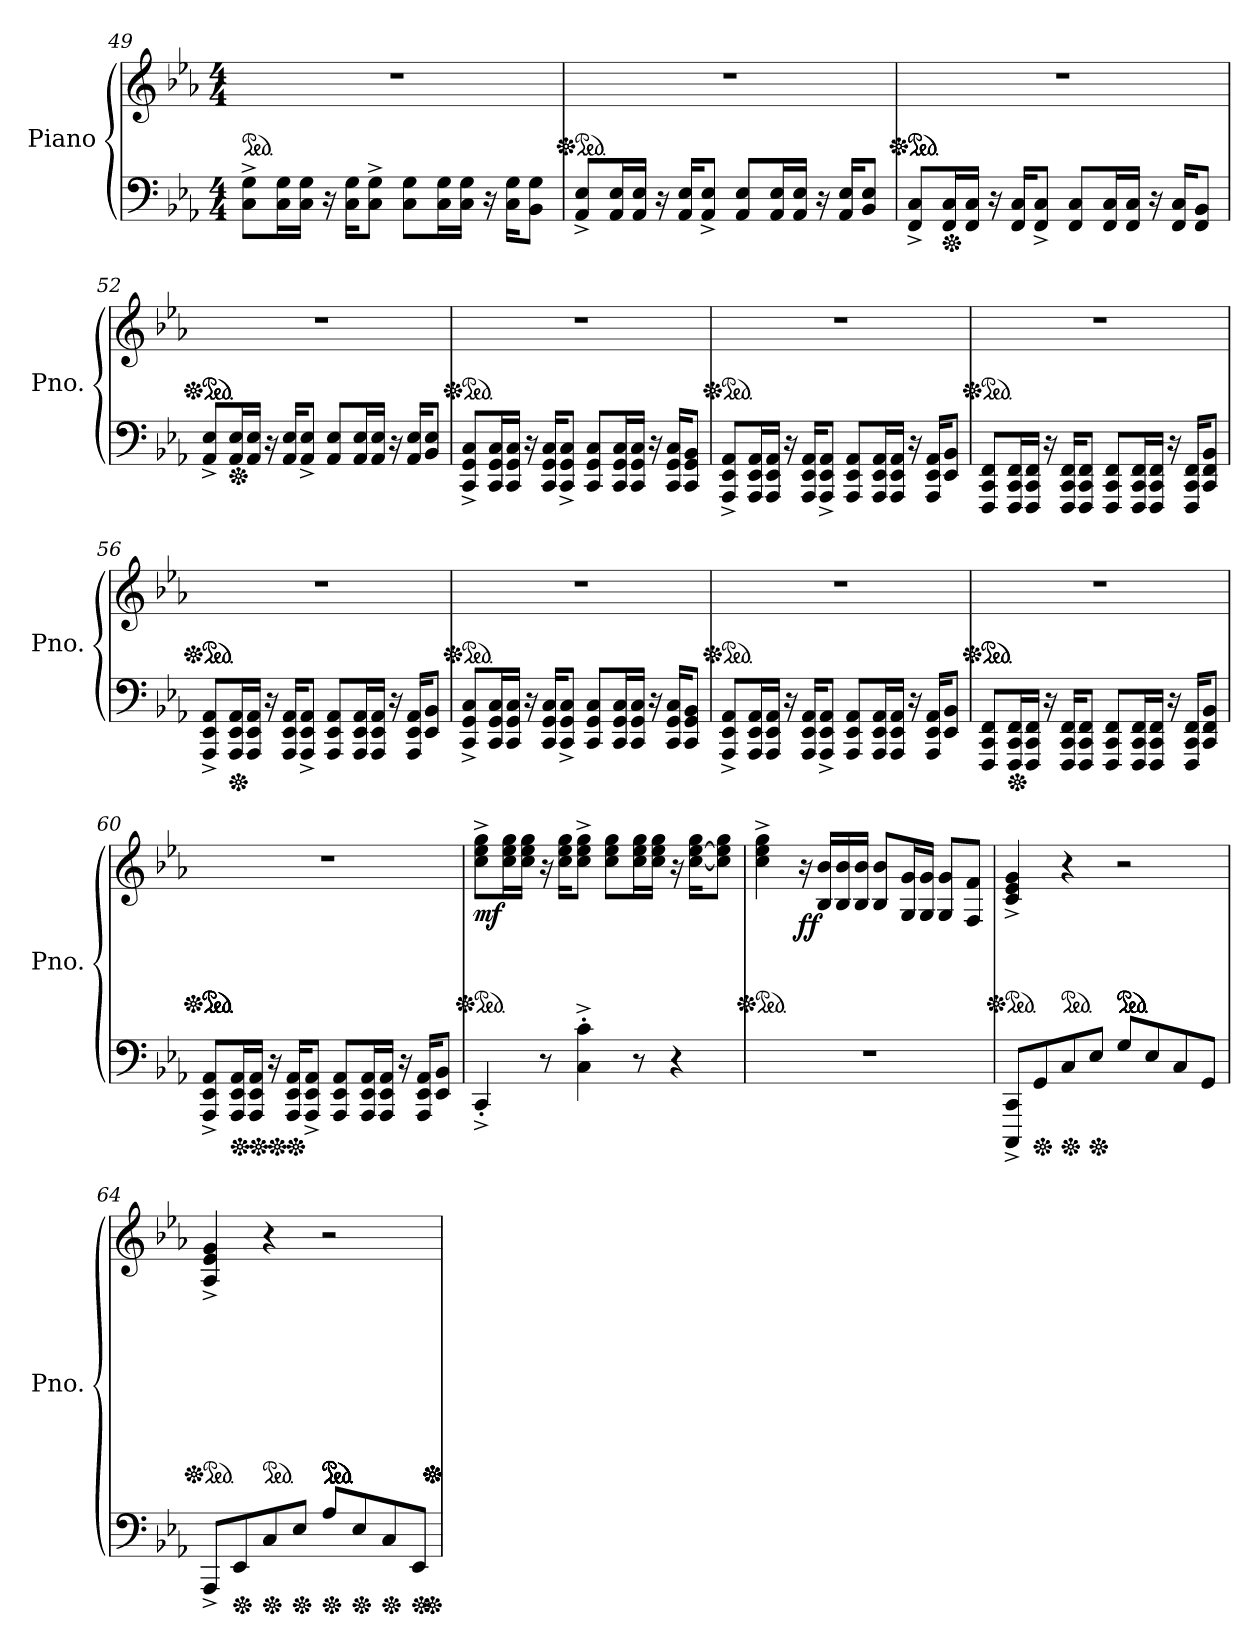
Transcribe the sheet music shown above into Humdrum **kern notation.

**kern	**kern	**dynam
*part1	*part1	*part1
*staff2	*staff1	*staff1/2
*I"Piano	*	*
*I'Pno.	*	*
!!LO:LB:g=z
*clefF4	*clefG2	*
*k[b-e-a-]	*k[b-e-a-]	*
*M4/4	*M4/4	*
*	*ped	*
=49	=49	=49
8C\^ 8G\^L	1r	.
16C\ 16G\L	.	.
16C\ 16G\JJ	.	.
16r	.	.
16C\ 16G\KL	.	.
8C\^ 8G\^J	.	.
8C\ 8G\L	.	.
16C\ 16G\L	.	.
16C\ 16G\JJ	.	.
16r	.	.
16C\ 16G\KL	.	.
8BB-\ 8G\J	.	.
=50	=50	=50
*	*Xped	*
*	*ped	*
8AA-/^ 8E-/^L	1r	.
16AA-/ 16E-/L	.	.
16AA-/ 16E-/JJ	.	.
16r	.	.
16AA-/ 16E-/KL	.	.
8AA-/^ 8E-/^J	.	.
8AA-/ 8E-/L	.	.
16AA-/ 16E-/L	.	.
16AA-/ 16E-/JJ	.	.
16r	.	.
16AA-/ 16E-/KL	.	.
8BB-/ 8E-/J	.	.
=51	=51	=51
*	*Xped	*
*	*ped	*
*	*ped	*
8FF/^ 8C/^L	1r	.
*Xped	*	*
16FF/ 16C/L	.	.
16FF/ 16C/JJ	.	.
16r	.	.
16FF/ 16C/KL	.	.
8FF/^ 8C/^J	.	.
8FF/ 8C/L	.	.
16FF/ 16C/L	.	.
16FF/ 16C/JJ	.	.
16r	.	.
16FF/ 16C/KL	.	.
8FF/ 8BB-/J	.	.
!!LO:LB:g=z
=52	=52	=52
*	*Xped	*
*	*ped	*
*	*ped	*
8AA-/^ 8E-/^L	1r	.
*Xped	*	*
16AA-/ 16E-/L	.	.
16AA-/ 16E-/JJ	.	.
16r	.	.
16AA-/ 16E-/KL	.	.
8AA-/^ 8E-/^J	.	.
8AA-/ 8E-/L	.	.
16AA-/ 16E-/L	.	.
16AA-/ 16E-/JJ	.	.
16r	.	.
16AA-/ 16E-/KL	.	.
8BB-/ 8E-/J	.	.
!!LO:PB:g=z
=53	=53	=53
*	*Xped	*
*	*ped	*
8CC/^ 8GG/^ 8C/^L	1r	.
16CC/ 16GG/ 16C/L	.	.
16CC/ 16GG/ 16C/JJ	.	.
16r	.	.
16CC/ 16GG/ 16C/KL	.	.
8CC/^ 8GG/^ 8C/^J	.	.
8CC/ 8GG/ 8C/L	.	.
16CC/ 16GG/ 16C/L	.	.
16CC/ 16GG/ 16C/JJ	.	.
16r	.	.
16CC/ 16GG/ 16C/KL	.	.
8CC/ 8GG/ 8BB-/J	.	.
=54	=54	=54
*	*Xped	*
*	*ped	*
8AAA-/^ 8EE-/^ 8AA-/^L	1r	.
16AAA-/ 16EE-/ 16AA-/L	.	.
16AAA-/ 16EE-/ 16AA-/JJ	.	.
16r	.	.
16AAA-/ 16EE-/ 16AA-/KL	.	.
8AAA-/^ 8EE-/^ 8AA-/^J	.	.
8AAA-/ 8EE-/ 8AA-/L	.	.
16AAA-/ 16EE-/ 16AA-/L	.	.
16AAA-/ 16EE-/ 16AA-/JJ	.	.
16r	.	.
16AAA-/ 16EE-/ 16AA-/KL	.	.
8EE-/ 8BB-/J	.	.
!!LO:LB:g=z
=55	=55	=55
*	*Xped	*
*	*ped	*
8FFF/ 8CC/ 8FF/L	1r	.
16FFF/ 16CC/ 16FF/L	.	.
16FFF/ 16CC/ 16FF/JJ	.	.
16r	.	.
16FFF/ 16CC/ 16FF/KL	.	.
8FFF/ 8CC/ 8FF/J	.	.
8FFF/ 8CC/ 8FF/L	.	.
16FFF/ 16CC/ 16FF/L	.	.
16FFF/ 16CC/ 16FF/JJ	.	.
16r	.	.
16FFF/ 16CC/ 16FF/KL	.	.
8CC/ 8FF/ 8BB-/J	.	.
=56	=56	=56
*	*Xped	*
*	*ped	*
*	*ped	*
8AAA-/^ 8EE-/^ 8AA-/^L	1r	.
*Xped	*	*
16AAA-/ 16EE-/ 16AA-/L	.	.
16AAA-/ 16EE-/ 16AA-/JJ	.	.
16r	.	.
16AAA-/ 16EE-/ 16AA-/KL	.	.
8AAA-/^ 8EE-/^ 8AA-/^J	.	.
8AAA-/ 8EE-/ 8AA-/L	.	.
16AAA-/ 16EE-/ 16AA-/L	.	.
16AAA-/ 16EE-/ 16AA-/JJ	.	.
16r	.	.
16AAA-/ 16EE-/ 16AA-/KL	.	.
8EE-/ 8BB-/J	.	.
!!LO:LB:g=z
=57	=57	=57
*	*Xped	*
*	*ped	*
8CC/^ 8GG/^ 8C/^L	1r	.
16CC/ 16GG/ 16C/L	.	.
16CC/ 16GG/ 16C/JJ	.	.
16r	.	.
16CC/ 16GG/ 16C/KL	.	.
8CC/^ 8GG/^ 8C/^J	.	.
8CC/ 8GG/ 8C/L	.	.
16CC/ 16GG/ 16C/L	.	.
16CC/ 16GG/ 16C/JJ	.	.
16r	.	.
16CC/ 16GG/ 16C/KL	.	.
8CC/ 8GG/ 8BB-/J	.	.
=58	=58	=58
*	*Xped	*
*	*ped	*
8AAA-/^ 8EE-/^ 8AA-/^L	1r	.
16AAA-/ 16EE-/ 16AA-/L	.	.
16AAA-/ 16EE-/ 16AA-/JJ	.	.
16r	.	.
16AAA-/ 16EE-/ 16AA-/KL	.	.
8AAA-/^ 8EE-/^ 8AA-/^J	.	.
8AAA-/ 8EE-/ 8AA-/L	.	.
16AAA-/ 16EE-/ 16AA-/L	.	.
16AAA-/ 16EE-/ 16AA-/JJ	.	.
16r	.	.
16AAA-/ 16EE-/ 16AA-/KL	.	.
8EE-/ 8BB-/J	.	.
!!LO:LB:g=z
=59	=59	=59
*	*Xped	*
*	*ped	*
*	*ped	*
8FFF/ 8CC/ 8FF/L	1r	.
*Xped	*	*
16FFF/ 16CC/ 16FF/L	.	.
16FFF/ 16CC/ 16FF/JJ	.	.
16r	.	.
16FFF/ 16CC/ 16FF/KL	.	.
8FFF/ 8CC/ 8FF/J	.	.
8FFF/ 8CC/ 8FF/L	.	.
16FFF/ 16CC/ 16FF/L	.	.
16FFF/ 16CC/ 16FF/JJ	.	.
16r	.	.
16FFF/ 16CC/ 16FF/KL	.	.
8CC/ 8FF/ 8BB-/J	.	.
=60	=60	=60
*	*Xped	*
*	*ped	*
*	*ped	*
*	*ped	*
*	*ped	*
*	*ped	*
8AAA-/^ 8EE-/^ 8AA-/^L	1r	.
*Xped	*	*
16AAA-/ 16EE-/ 16AA-/L	.	.
*Xped	*	*
16AAA-/ 16EE-/ 16AA-/JJ	.	.
*Xped	*	*
16r	.	.
*Xped	*	*
16AAA-/ 16EE-/ 16AA-/KL	.	.
8AAA-/^ 8EE-/^ 8AA-/^J	.	.
8AAA-/ 8EE-/ 8AA-/L	.	.
16AAA-/ 16EE-/ 16AA-/L	.	.
16AAA-/ 16EE-/ 16AA-/JJ	.	.
16r	.	.
16AAA-/ 16EE-/ 16AA-/KL	.	.
8EE-/ 8BB-/J	.	.
=61	=61	=61
*	*Xped	*
*	*ped	*
!	!	!LO:DY:b
4CC'^/	8cc\^ 8ee-\^ 8gg\^L	mf
.	16cc\ 16ee-\ 16gg\L	.
.	16cc\ 16ee-\ 16gg\JJ	.
8r	16r	.
.	16cc\ 16ee-\ 16gg\KL	.
4C\^' 4c\^'	8cc\^ 8ee-\^ 8gg\^J	.
.	8cc\ 8ee-\ 8gg\L	.
8r	16cc\ 16ee-\ 16gg\L	.
.	16cc\ 16ee-\ 16gg\JJ	.
4r	16r	.
.	[16cc\ [16ee-\ 16gg\KL	.
.	8cc\] 8ee-\] 8gg\J	.
!!LO:LB:g=z
=62	=62	=62
*	*Xped	*
*	*ped	*
1r	4cc\^ 4ee-\^ 4gg\^	.
!	!	!LO:DY:b
.	16r	ff
.	16B-/ 16b-/LL	.
.	16B-/ 16b-/	.
.	16B-/ 16b-/JJ	.
.	8B-/ 8b-/L	.
.	16G/ 16g/L	.
.	16G/ 16g/JJ	.
.	8G/ 8g/L	.
.	8F/ 8f/J	.
=63	=63	=63
*	*Xped	*
*	*ped	*
8CCC/^ 8CC/^L	4c/^ 4e-/^ 4g/^	.
*Xped	*	*
8GG/	.	.
*Xped	*	*
*	*ped	*
8C/	4r	.
*Xped	*	*
8E-/J	.	.
*	*ped	*
*	*ped	*
*	*ped	*
*	*ped	*
8G/L	2r	.
8E-/	.	.
8C/	.	.
8GG/J	.	.
=64	=64	=64
*	*Xped	*
*	*Xped	*
*	*Xped	*
*	*ped	*
8AAA-^/L	4A-/^ 4e-/^ 4g/^	.
*Xped	*	*
8EE-/	.	.
*Xped	*	*
*	*ped	*
8C/	4r	.
*Xped	*	*
8E-/J	.	.
*Xped	*	*
*	*ped	*
*	*ped	*
*	*ped	*
*	*ped	*
*	*ped	*
*	*ped	*
*	*ped	*
*	*ped	*
*	*ped	*
8A-/L	2r	.
*Xped	*	*
8E-/	.	.
*Xped	*	*
8C/	.	.
*Xped	*	*
8EE-/J	.	.
*	*Xped	*
*	*Xped	*
*	*Xped	*
*Xped	*	*
=	=	=
*-	*-	*-
